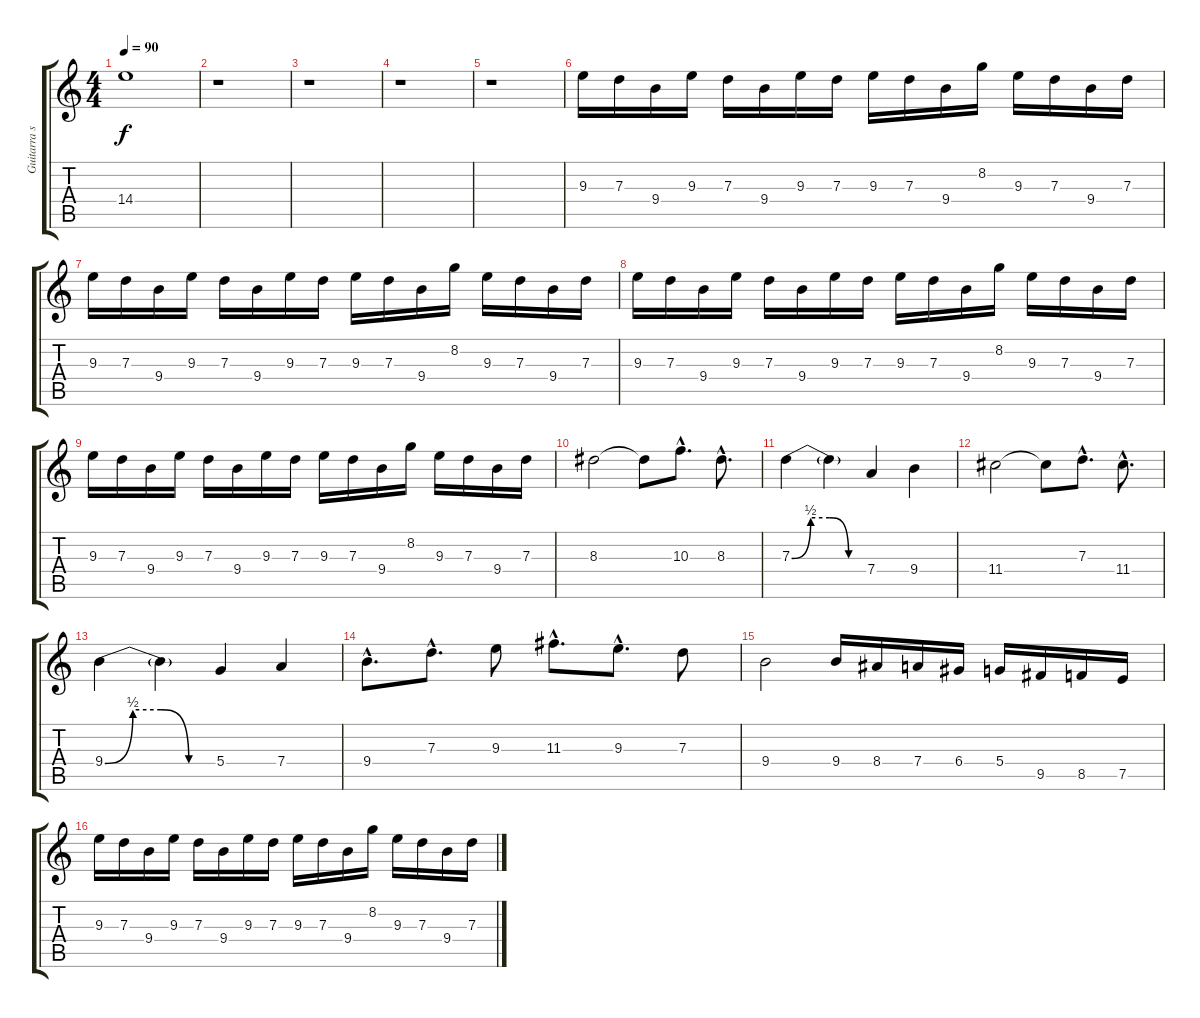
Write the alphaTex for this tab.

\track ("Guitarra solo" "Guitarra s") {instrument distortionguitar}
\staff {score tabs}
\tuning (E4 B3 G3 D3 A2 E2) {hide}
\ts (4 4)
\tempo 90
\clef g2
\ks c
14.4.1{dy f} |
r.1 |
r.1 |
r.1 |
r.1 |
9.3.16 7.3.16 9.4.16 9.3.16 7.3.16 9.4.16 9.3.16 7.3.16 9.3.16 7.3.16 9.4.16 8.2.16 9.3.16 7.3.16 9.4.16 7.3.16 |
9.3.16 7.3.16 9.4.16 9.3.16 7.3.16 9.4.16 9.3.16 7.3.16 9.3.16 7.3.16 9.4.16 8.2.16 9.3.16 7.3.16 9.4.16 7.3.16 |
9.3.16 7.3.16 9.4.16 9.3.16 7.3.16 9.4.16 9.3.16 7.3.16 9.3.16 7.3.16 9.4.16 8.2.16 9.3.16 7.3.16 9.4.16 7.3.16 |
9.3.16 7.3.16 9.4.16 9.3.16 7.3.16 9.4.16 9.3.16 7.3.16 9.3.16 7.3.16 9.4.16 8.2.16 9.3.16 7.3.16 9.4.16 7.3.16 |
8.3.2 8.3{t}.8 10.3{hac}.8{d} 8.3{hac}.8{d} |
7.3{be (custom 0 0 15 2 30 2 45 0 60 0)}.4 7.3{t}.4 7.4.4 9.4.4 |
11.4.2 11.4{t}.8 7.3{hac}.8{d} 11.4{hac}.8{d} |
9.4{be (custom 0 0 15 2 30 2 45 0 60 0)}.4 9.4{t}.4 5.4.4 7.4.4 |
9.4{hac}.8{d} 7.3{hac}.8{d} 9.3.8 11.3{hac}.8{d} 9.3{hac}.8{d} 7.3.8 |
9.4.2 9.4.16 8.4.16 7.4.16 6.4.16 5.4.16 9.5.16 8.5.16 7.5.16 |
9.3.16 7.3.16 9.4.16 9.3.16 7.3.16 9.4.16 9.3.16 7.3.16 9.3.16 7.3.16 9.4.16 8.2.16 9.3.16 7.3.16 9.4.16 7.3.16
